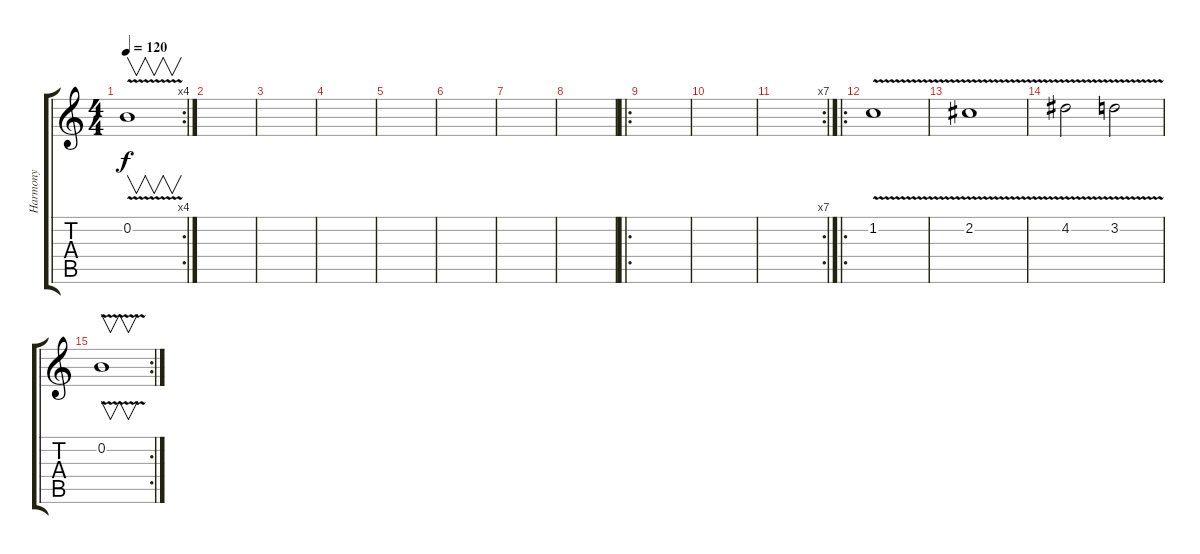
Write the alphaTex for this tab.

\track ("Harmony" "Harmony") {instrument distortionguitar}
\staff {score tabs}
\tuning (E4 B3 G3 D3 A2 E2) {hide}
\rc 4
\ts (4 4)
\tempo 120
\clef g2
\ks c
0.2{v}.1{v dy f} |
|
|
|
|
|
|
|
\ro
|
|
\rc 7
|
\ro
1.2{v}.1 |
2.2{v}.1 |
4.2{v}.2 3.2{v}.2 |
\rc 2
0.2{v}.1{v}
